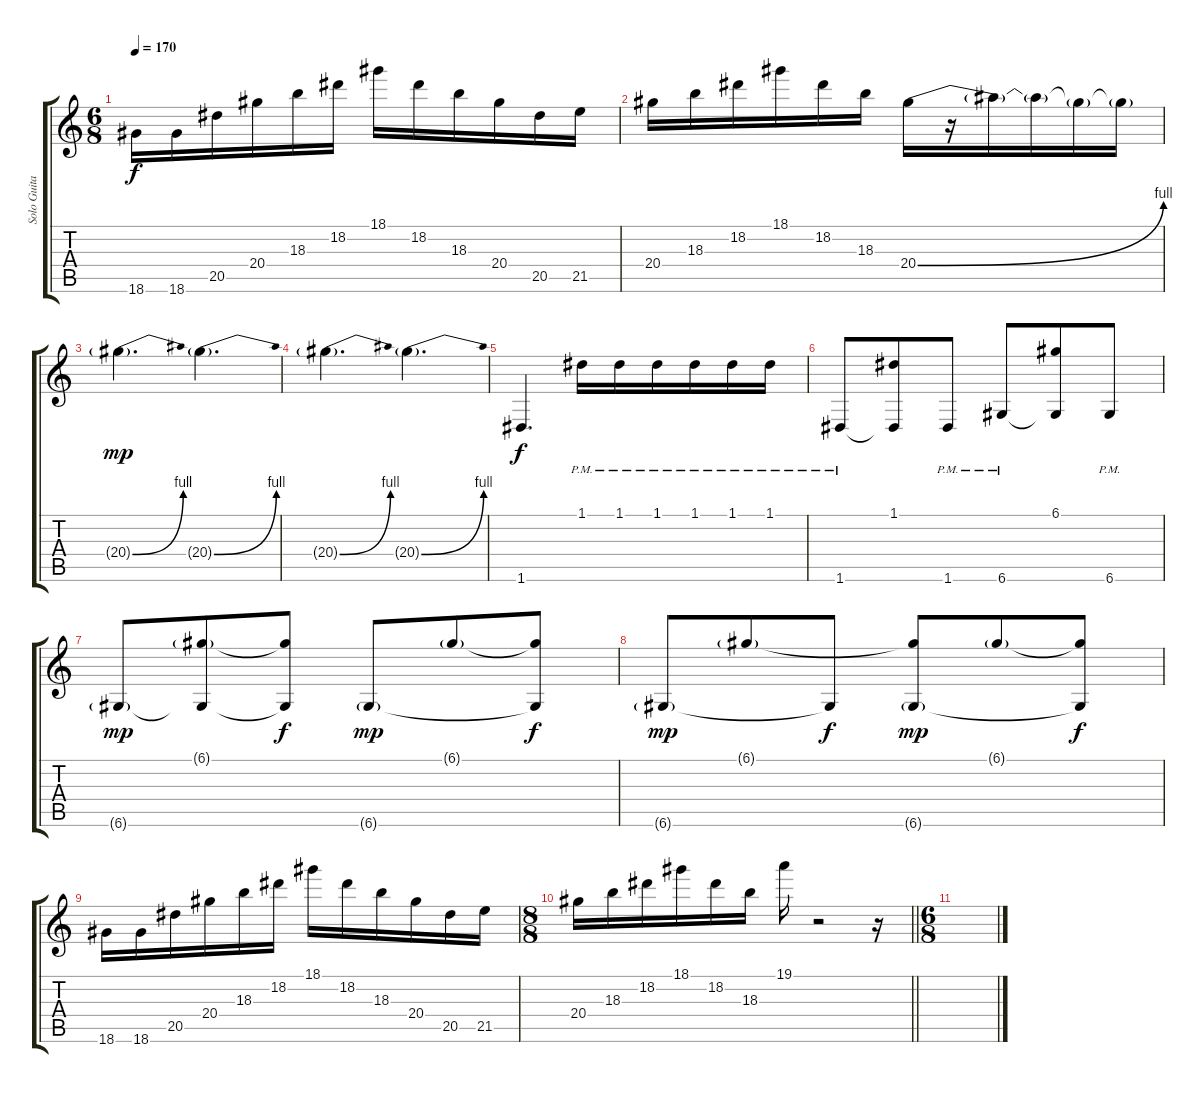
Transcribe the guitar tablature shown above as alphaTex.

\track ("Solo Guitar" "Solo Guita") {instrument overdrivenguitar}
\staff {score tabs}
\tuning (D4 A3 F3 C3 G2 D2) {hide}
\ts (6 8)
\tempo 170
\clef g2
\ks c
18.6.16{dy f volume 16} 18.6.16 20.5.16 20.4.16 18.3.16 18.2.16 18.1.16 18.2.16 18.3.16 20.4.16 20.5.16 21.5.16 |
20.4.16 18.3.16 18.2.16 18.1.16 18.2.16 18.3.16 20.4{be (bend 0 0 60 4)}.16 r.16 20.4{t}.16 20.4{t}.16 20.4{t}.16 20.4{t}.16 |
20.4{be (bend 0 0 60 4) g}.4{d dy mp volume 3} 20.4{be (bend 0 0 60 4) g}.4{d} |
20.4{be (bend 0 0 60 4) g}.4{d} 20.4{be (bend 0 0 60 4) g}.4{d} |
1.6.4{d dy f volume 16} 1.1{pm}.16 1.1{pm}.16 1.1{pm}.16 1.1{pm}.16 1.1{pm}.16 1.1{pm}.16 |
1.6{pm}.8 (1.1 1.6{t}).8 1.6{pm}.8 6.6{pm}.8 (6.1 6.6{t}).8 6.6{pm}.8 |
6.6{g}.8{dy mp volume 0} (6.1{g} 6.6{t}).8 (6.1{t} 6.6{t}).8{dy f} 6.6{g}.8{dy mp} 6.1{g}.8 (6.1{t} 6.6{t}).8{dy f} |
6.6{g}.8{dy mp} 6.1{g}.8 6.6{t}.8{dy f} (6.1{t} 6.6{g}).8{dy mp} 6.1{g}.8 (6.1{t} 6.6{t}).8{dy f} |
18.6.16{volume 16} 18.6.16 20.5.16 20.4.16 18.3.16 18.2.16 18.1.16 18.2.16 18.3.16 20.4.16 20.5.16 21.5.16 |
\ts (8 8)
\barLineRight lightlight
20.4.16 18.3.16 18.2.16 18.1.16 18.2.16 18.3.16 19.1.16 r.2 r.16 |
\ts (6 8)
